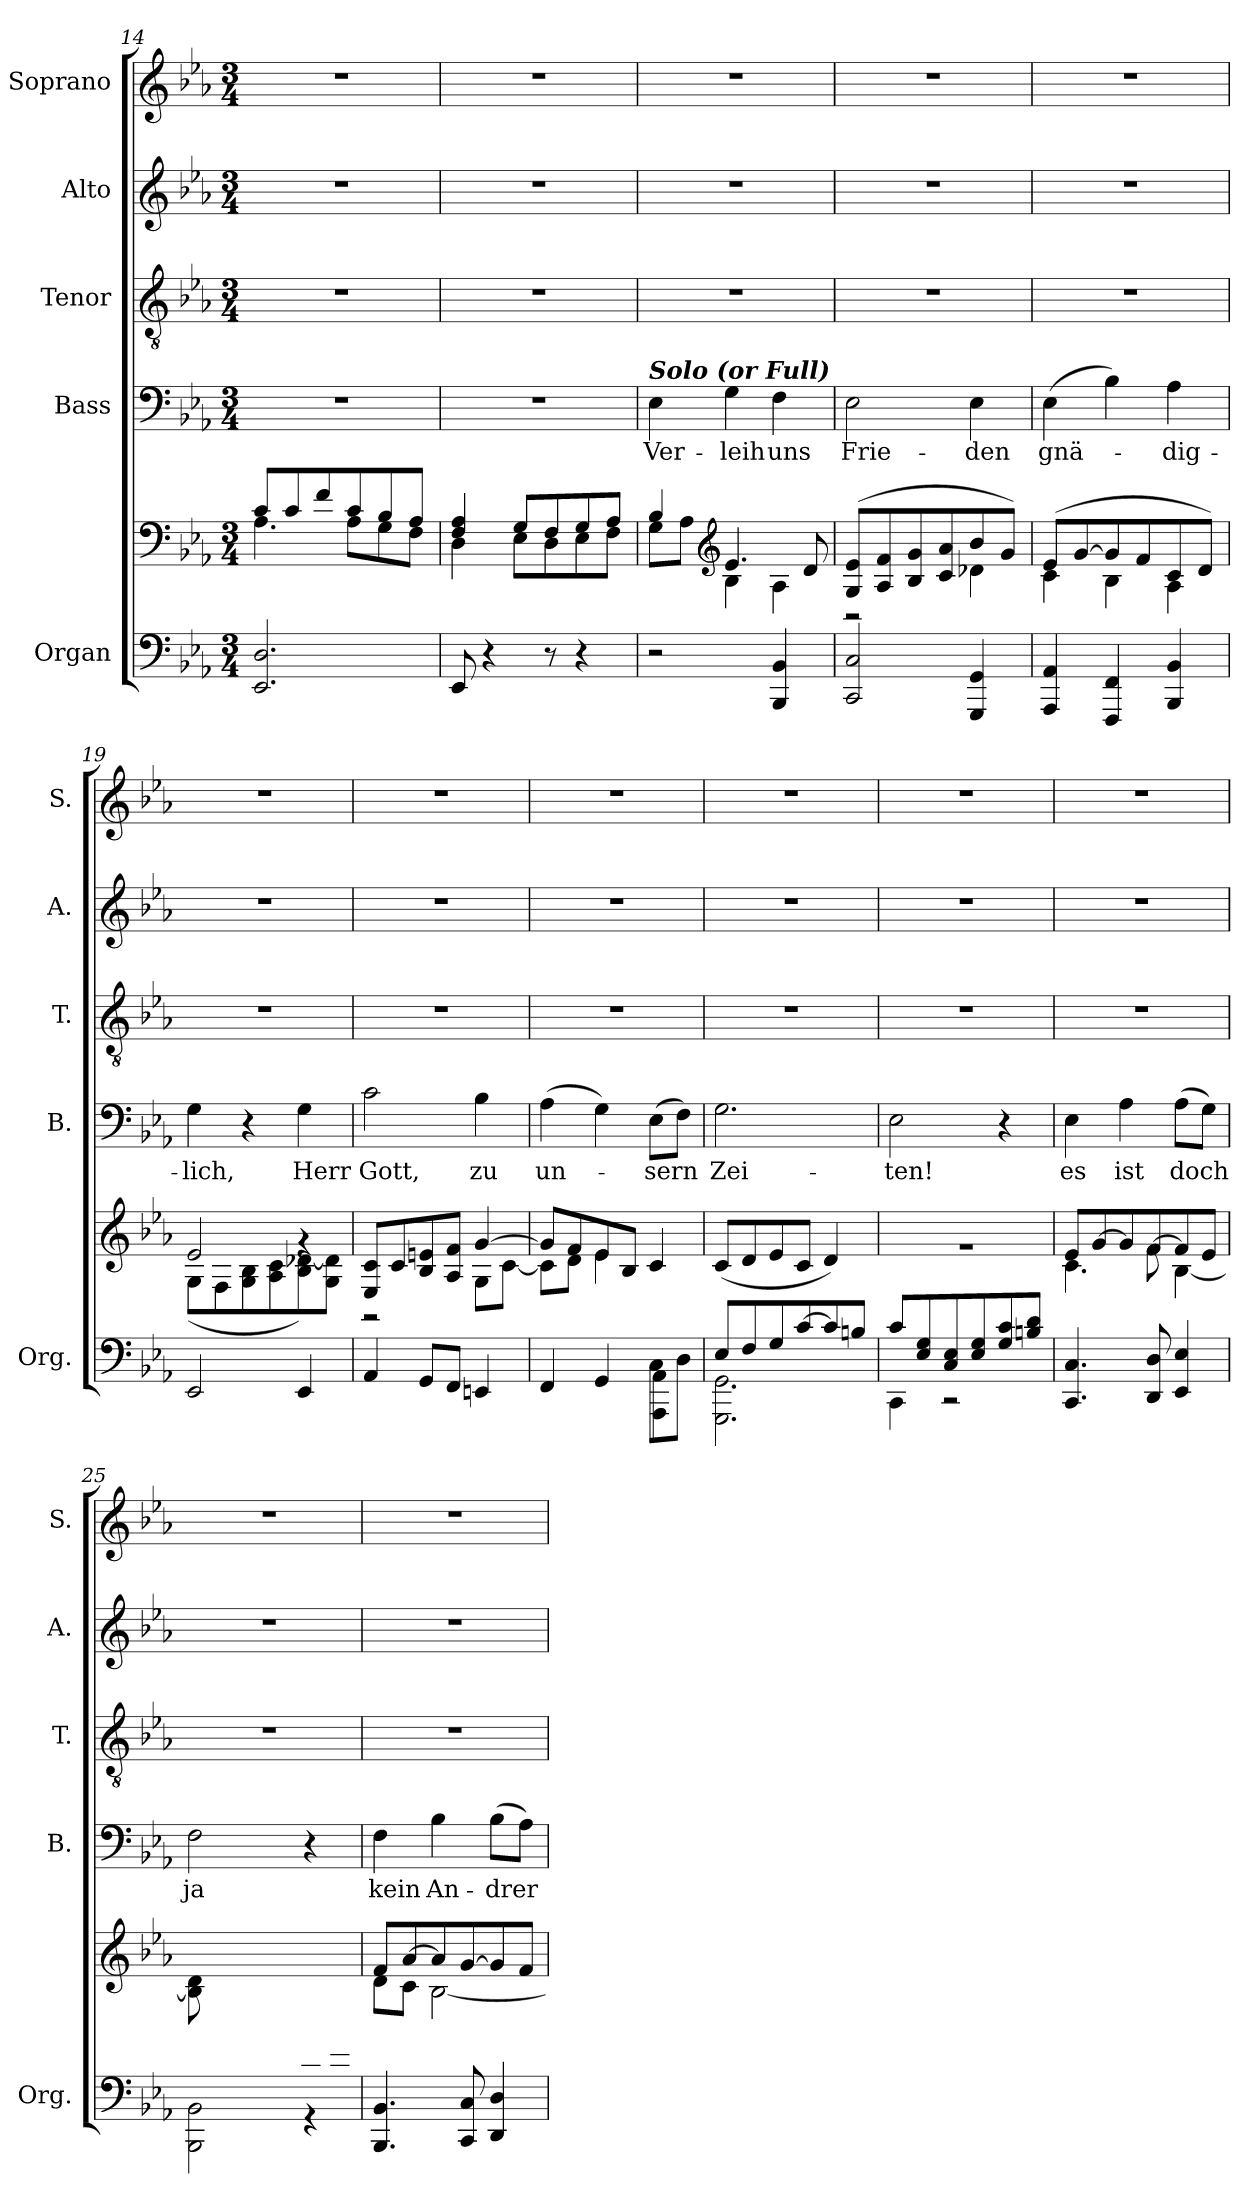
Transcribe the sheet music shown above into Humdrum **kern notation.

**kern	**kern	**kern	**text	**kern	**kern	**kern
*part5	*part5	*part4	*part4	*part3	*part2	*part1
*staff6	*staff5	*staff4	*staff4	*staff3	*staff2	*staff1
*I"Organ	*	*I"Bass	*	*I"Tenor	*I"Alto	*I"Soprano
*I'Org.	*	*I'B.	*	*I'T.	*I'A.	*I'S.
*clefF4	*clefF4	*clefF4	*	*clefGv2	*clefG2	*clefG2
*k[b-e-a-]	*k[b-e-a-]	*k[b-e-a-]	*	*k[b-e-a-]	*k[b-e-a-]	*k[b-e-a-]
*M3/4	*M3/4	*M3/4	*	*M3/4	*M3/4	*M3/4
=14	=14	=14	=14	=14	=14	=14
*	*^	*	*	*	*	*
2.EE-/ 2.D/	8c/L	4.A-\	2.r	.	2.r	2.r	2.r
.	8c/	.	.	.	.	.	.
.	8f/	.	.	.	.	.	.
.	8c/	8A-\L	.	.	.	.	.
.	8B-/	8G\	.	.	.	.	.
.	8A-/J	8F\J	.	.	.	.	.
=15	=15	=15	=15	=15	=15	=15	=15
8EE-/	4F/ 4A-/	4D\	2.r	.	2.r	2.r	2.r
4r	.	.	.	.	.	.	.
.	8G/L	8E-\L	.	.	.	.	.
8r	8F/	8D\	.	.	.	.	.
4r	8G/	8E-\	.	.	.	.	.
.	8A-/J	8F\J	.	.	.	.	.
=16	=16	=16	=16	=16	=16	=16	=16
!	!	!	!LO:TX:a:Bi:t=Solo (or Full)	!	!	!	!
!	!	!	!	!LO:LY:b	!	!	!
2r	4B-/	8G\L	4E-\	Ver-	2.r	2.r	2.r
.	.	8A-\J	.	.	.	.	.
*	*clefG2	*	*	*	*	*	*
!	!	!	!	!LO:LY:b	!	!	!
.	4.e-/	4B-\	4G\	leih	.	.	.
!	!	!	!	!LO:LY:b	!	!	!
4BBB-/ 4BB-/	.	4A-\	4F\	uns	.	.	.
.	8d/	.	.	.	.	.	.
=17	=17	=17	=17	=17	=17	=17	=17
!	!	!	!	!LO:LY:b	!	!	!
2CC/ 2C/	(>8G/ 8e-/L	2r	2E-\	Frie-	2.r	2.r	2.r
.	8A-/ 8f/	.	.	.	.	.	.
.	8B-/ 8g/	.	.	.	.	.	.
.	8c/ 8a-/	.	.	.	.	.	.
!	!	!	!	!LO:LY:b	!	!	!
4GGG/ 4GG/	8b-/	4d-X\	4E-\	den	.	.	.
.	8g/J)	.	.	.	.	.	.
=18	=18	=18	=18	=18	=18	=18	=18
!	!	!	!	!LO:LY:b	!	!	!
4AAA-/ 4AA-/	(>8e-/L	4c\	(>4E-\	-gnä-	2.r	2.r	2.r
.	[8g/	.	.	.	.	.	.
4FFF/ 4FF/	8g/]	4B-\	4B-\)	.	.	.	.
.	8f/	.	.	.	.	.	.
!	!	!	!	!LO:LY:b	!	!	!
4BBB-/ 4BB-/	8c/	4A-\	4A-\	dig-	.	.	.
.	8d/J)	.	.	.	.	.	.
!!LO:LB:g=z
=19	=19	=19	=19	=19	=19	=19	=19
!	!	!	!	!LO:LY:b	!	!	!
2EE-/	2e-/	(>8G\L	4G\	lich,	2.r	2.r	2.r
.	.	8F\	.	.	.	.	.
.	.	8G\ 8B-\	4r	.	.	.	.
.	.	8A-\ 8c\	.	.	.	.	.
!	!	!	!	!LO:LY:b	!	!	!
4EE-/	4rg	8B-\ [8d-X\)	4G\	Herr	.	.	.
.	.	8G\ 8d-\]J	.	.	.	.	.
=20	=20	=20	=20	=20	=20	=20	=20
!	!	!	!	!LO:LY:b	!	!	!
4AA-/	8E-/ 8c/L	2r	2c\	Gott,	2.r	2.r	2.r
.	8c/	.	.	.	.	.	.
8GG/L	8B-/ 8en/	.	.	.	.	.	.
8FF/J	8A-/ 8f/J	.	.	.	.	.	.
!	!	!	!	!LO:LY:b	!	!	!
4EEn/	[4g/	8G\L	4B-\	zu	.	.	.
.	.	[8c\J	.	.	.	.	.
=21	=21	=21	=21	=21	=21	=21	=21
*^	*	*	*	*	*	*	*
!	!	!	!	!	!LO:LY:b	!	!	!
2ryy	4FF/	8g/L]	8c\L]	(>4A-\	un-	2.r	2.r	2.r
.	.	8f/	8d\J	.	.	.	.	.
.	4GG/	8e-/	4e-\	4G\)	.	.	.	.
.	.	8B-/J	.	.	.	.	.	.
!	!	!	!	!	!LO:LY:b	!	!	!
8C\L	4AAA-\ 4AA-\	4c/	4ryy	(>8E-\L	sern	.	.	.
8D\J	.	.	.	8F\J)	.	.	.	.
*	*	*v	*v	*	*	*	*	*
=22	=22	=22	=22	=22	=22	=22	=22
!	!	!	!	!LO:LY:b	!	!	!
8E-/L	2.GGG\ 2.GG\	(>8c/L	2.G\	Zei-	2.r	2.r	2.r
8F/	.	8d/	.	.	.	.	.
8G/	.	8e-/	.	.	.	.	.
[8c/	.	8c/J	.	.	.	.	.
8c/]	.	4d/)	.	.	.	.	.
8Bn/J	.	.	.	.	.	.	.
=23	=23	=23	=23	=23	=23	=23	=23
!	!	!	!	!LO:LY:b	!	!	!
8c/L	4CC\	2.rg	2E-\	-ten!	2.r	2.r	2.r
8E-/ 8G/	.	.	.	.	.	.	.
8C/ 8E-/	2r	.	.	.	.	.	.
8E-/ 8G/	.	.	.	.	.	.	.
8G/ 8c/	.	.	4r	.	.	.	.
8Bn/ 8d/J	.	.	.	.	.	.	.
*v	*v	*	*	*	*	*	*
!!LO:PB:g=z
=24	=24	=24	=24	=24	=24	=24
*	*^	*	*	*	*	*
!	!	!	!	!LO:LY:b	!	!	!
4.CC/ 4.C/	8e-/L	4.c\	4E-\	es	2.r	2.r	2.r
.	[8g/	.	.	.	.	.	.
!	!	!	!	!LO:LY:b	!	!	!
.	8g/]	.	4A-\	ist	.	.	.
8DD/ 8D/	[8f/	8f\	.	.	.	.	.
!	!	!	!	!LO:LY:b	!	!	!
4EE-/ 4E-/	8f/]	[4B-\	(>8A-\L	-doch	.	.	.
.	8e-/J	.	8G\J)	.	.	.	.
=25	=25	=25	=25	=25	=25	=25	=25
*^	*	*	*	*	*	*	*
!	!	!	!	!	!LO:LY:b	!	!	!
8ryy	2BBB-\ 2BB-\	2.rgyy	8B-\] 8d\L	2F\	ja	2.r	2.r	2.r
8F/ 8B-/	.	.	2ryy	.	.	.	.	.
8D/ 8F/	.	.	.	.	.	.	.	.
8F/ 8B-/	.	.	.	.	.	.	.	.
8B-/ 8d/	4r	.	.	4r	.	.	.	.
8c/ 8e-/J	.	.	8ryy	.	.	.	.	.
*v	*v	*	*	*	*	*	*	*
=26	=26	=26	=26	=26	=26	=26	=26
!	!	!	!	!LO:LY:b	!	!	!
4.BBB-/ 4.BB-/	8f/L	8d\L	4F\	kein	2.r	2.r	2.r
.	[8a-/	8c\J	.	.	.	.	.
!	!	!	!	!LO:LY:b	!	!	!
.	8a-/]	[2B-\	4B-\	An-	.	.	.
8CC/ 8C/	[8g/	.	.	.	.	.	.
!	!	!	!	!LO:LY:b	!	!	!
4DD/ 4D/	8g/]	.	(>8B-\L	-drer	.	.	.
.	8f/J	.	8A-\J)	.	.	.	.
*	*v	*v	*	*	*	*	*
=	=	=	=	=	=	=
*-	*-	*-	*-	*-	*-	*-
